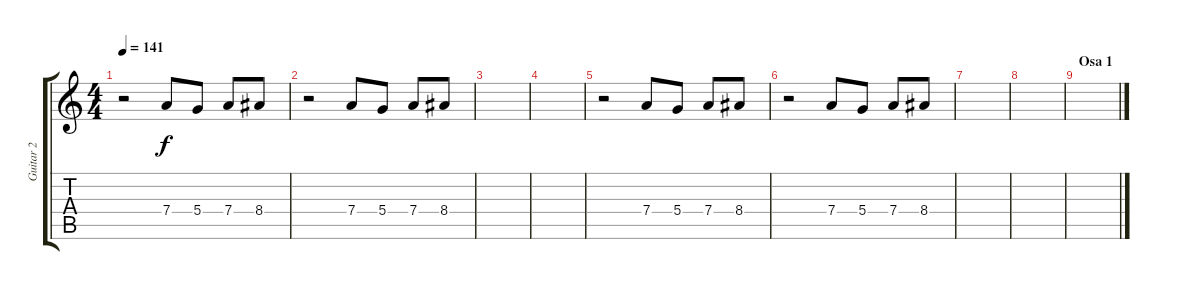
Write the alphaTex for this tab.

\track ("Guitar 2" "Guitar 2") {instrument distortionguitar}
\staff {score tabs}
\tuning (E4 B3 G3 D3 A2 D2) {hide}
\ts (4 4)
\tempo 141
\clef g2
\ks c
r.2{dy f} 7.4.8 5.4.8 7.4.8 8.4.8 |
r.2 7.4.8 5.4.8 7.4.8 8.4.8 |
|
|
r.2 7.4.8 5.4.8 7.4.8 8.4.8 |
r.2 7.4.8 5.4.8 7.4.8 8.4.8 |
|
|
\section ("" "Osa 1")
